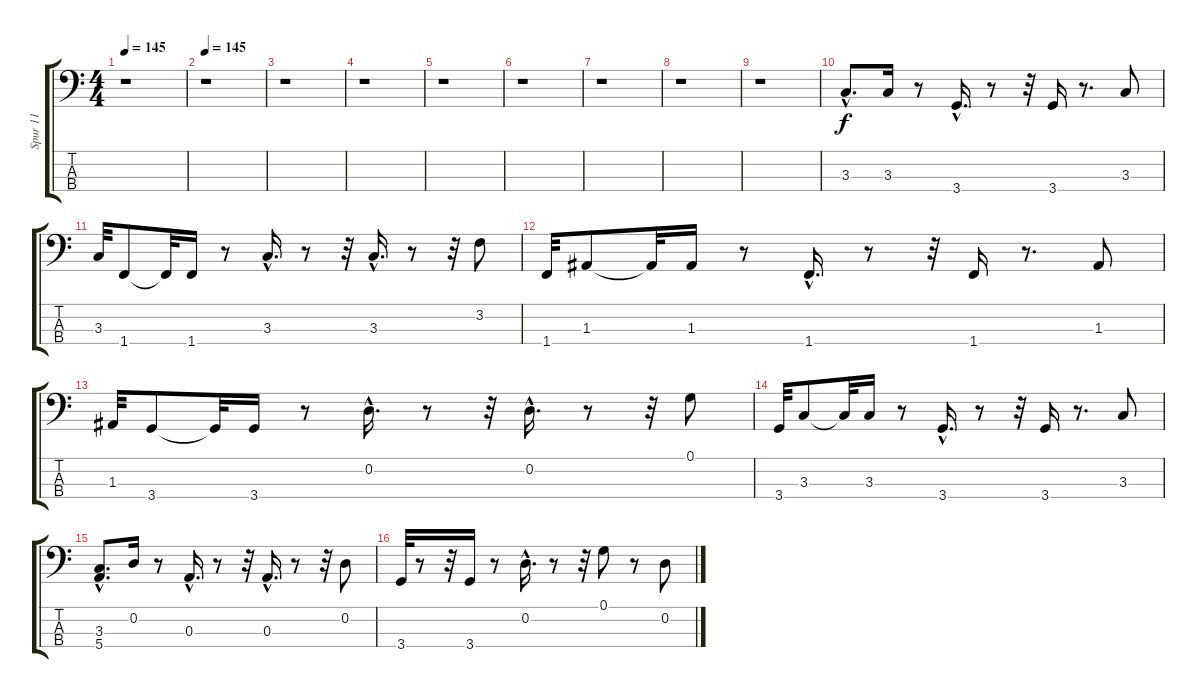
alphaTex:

\track ("Spur 11" "Spur 11") {instrument synthbass1}
\staff {score tabs}
\tuning (G2 D2 A1 E1) {hide}
\ts (4 4)
\tempo 145
\clef f4
\ks c
r.1{dy f instrument synthbass1} |
\tempo 145
r.1 |
r.1 |
r.1 |
r.1 |
r.1 |
r.1 |
r.1 |
r.1 |
3.3{hac}.8{d} 3.3.16 r.8 3.4{hac}.16{d} r.8 r.32 3.4.16 r.8{d} 3.3.8 |
3.3.32 1.4.8 1.4{t}.32 1.4.16 r.8 3.3{hac}.16{d} r.8 r.32 3.3{hac}.16{d} r.8 r.32 3.2.8 |
1.4.32 1.3.8 1.3{t}.32 1.3.16 r.8 1.4{hac}.16{d} r.8 r.32 1.4.16 r.8{d} 1.3.8 |
1.3.32 3.4.8 3.4{t}.32 3.4.16 r.8 0.2{hac}.16{d} r.8 r.32 0.2{hac}.16{d} r.8 r.32 0.1.8 |
3.4.32 3.3.8 3.3{t}.32 3.3.16 r.8 3.4{hac}.16{d} r.8 r.32 3.4.16 r.8{d} 3.3.8 |
(3.3 5.4{hac}).8{d} 0.2.16 r.8 0.3{hac}.16{d} r.8 r.32 0.3{hac}.16{d} r.8 r.32 0.2.8 |
3.4.32 r.8 r.32 3.4.16 r.8 0.2{hac}.16{d} r.8 r.32 0.1.8 r.8 0.2.8
